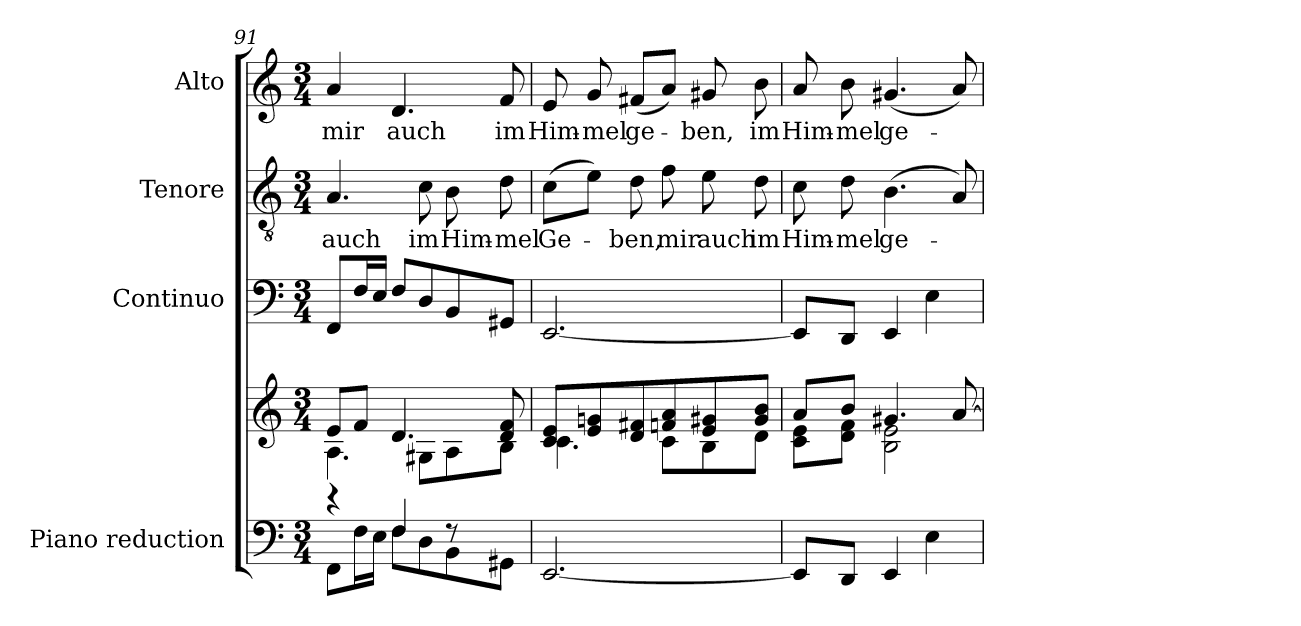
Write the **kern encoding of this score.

**kern	**kern	**kern	**kern	**text	**kern	**text
*part4	*part4	*part3	*part2	*part2	*part1	*part1
*staff5	*staff4	*staff3	*staff2	*staff2	*staff1	*staff1
*I"Piano reduction	*	*I"Continuo	*I"Tenore	*	*I"Alto	*
*I'Pno	*	*	*	*	*	*
!!LO:LB:g=z
*clefF4	*clefG2	*clefF4	*clefGv2	*	*clefG2	*
*k[]	*k[]	*k[]	*k[]	*	*k[]	*
*M3/4	*M3/4	*M3/4	*M3/4	*	*M3/4	*
=91	=91	=91	=91	=91	=91	=91
*^	*^	*	*	*	*	*
!	!	!	!	!	!	!LO:LY:b	!	!LO:LY:b
4r	8FF\L	8e/L	4.A\	8FF/L	4.A/	auch	4a/	mir
.	16F\L	8f/J	.	16F/L	.	.	.	.
.	16E\JJ	.	.	16E/JJ	.	.	.	.
!	!	!	!	!	!	!	!	!LO:LY:b
4F/	8F\L	4.d/	.	8F/L	.	.	4.d/	auch
!	!	!	!	!	!	!LO:LY:b	!	!
.	8D\	.	8G#X\L	8D/	8c\	im	.	.
!	!	!	!	!	!	!LO:LY:b	!	!
8r	8BB\	.	8A\	8BB/	8B\	Him-	.	.
!	!	!	!	!	!	!LO:LY:b	!	!LO:LY:b
8ryy	8GG#X\J	8d/ 8f/	8B\J	8GG#X/J	8d\	-mel	8f/	im
=92	=92	=92	=92	=92	=92	=92	=92	=92
!	!	!	!	!	!	!LO:LY:b	!	!LO:LY:b
*v	*v	*	*	*	*	*	*	*
[2.EE/	8c/ 8e/L	4.c\	[2.EE/	(8c\L	Ge-	8e/	Him-
!	!	!	!	!	!	!	!LO:LY:b
.	8e/ 8gn/	.	.	8e\J)	.	8g/	-mel
!	!	!	!	!	!LO:LY:b	!	!LO:LY:b
.	8d/ 8f#X/	.	.	8d\	-ben,	(8f#X/L	ge-
!	!	!	!	!	!LO:LY:b	!	!
.	8fn/ 8a/	8c\L	.	8f\	mir	8a/J)	.
!	!	!	!	!	!LO:LY:b	!	!LO:LY:b
.	8e/ 8g#X/	8B\	.	8e\	auch	8g#X/	-ben,
!	!	!	!	!	!LO:LY:b	!	!LO:LY:b
.	8g#/ 8b/J	8d\J	.	8d\	im	8b\	im
=93	=93	=93	=93	=93	=93	=93	=93
!	!	!	!	!	!LO:LY:b	!	!LO:LY:b
8EE/L]	8a/L	8c\ 8e\L	8EE/L]	8c\	Him-	8a/	Him-
!	!	!	!	!	!LO:LY:b	!	!LO:LY:b
8DD/J	8b/J	8d\ 8f\J	8DD/J	8d\	-mel	8b\	-mel
!	!	!	!	!	!LO:LY:b	!	!LO:LY:b
4EE/	4.g#X/	2B\ 2e\	4EE/	(4.B\	ge-	(4.g#X/	ge-
4E\	.	.	4E\	.	.	.	.
.	[8a/	.	.	8A/)	.	8a/)	.
*	*v	*v	*	*	*	*	*
=	=	=	=	=	=	=
*-	*-	*-	*-	*-	*-	*-
